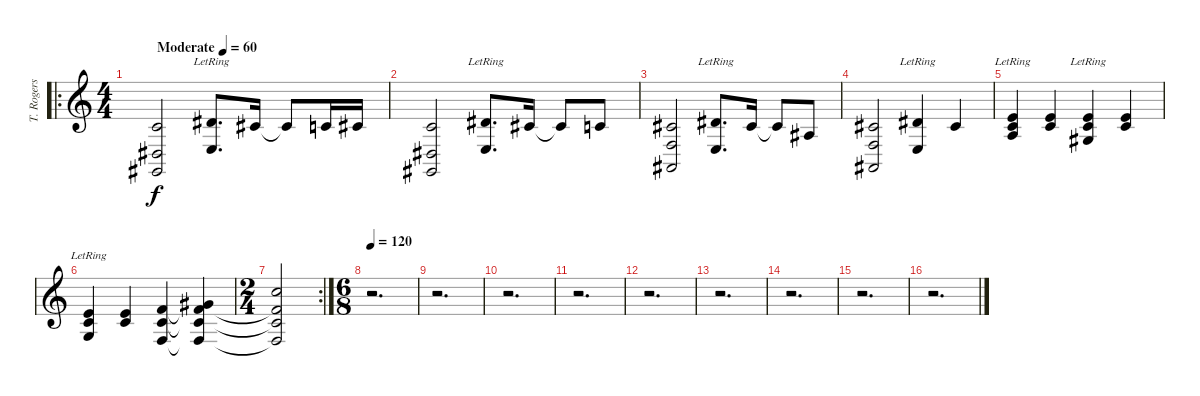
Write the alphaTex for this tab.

\track ("T. Rogers Keys" "T. Rogers ") {instrument acousticgrandpiano}
\staff {score}
\tuning (Db4 Ab3 E3 B2 Gb2 Db2) {hide}
\ro
\ts (4 4)
\tempo (60 "Moderate")
\clef g2
\ks c
(8.3 9.5 7.6).2{dy f instrument acousticgrandpiano} (7.2 10.5{lr}).8{d} 9.3.16 9.3{t}.8 8.3.16 9.3.16 |
(8.3 9.5 7.6).2 (7.2 10.5{lr}).8{d} 9.3.16 9.3{t}.8 8.3.8 |
(5.2 6.4 4.5).2 (7.2 10.5{lr}).8{d} 9.3.16 9.3{t}.8 6.3.8 |
(5.2 6.4 4.5).2 (7.2 10.5{lr}).4 9.3.4 |
(8.2 8.3 10.4{lr}).4 (8.2 8.3).4 (8.2 8.3 9.4{lr}).4 (8.2 8.3).4 |
(8.2 8.3 8.4{lr}).4 (8.2 8.3).4 (9.2 8.3 6.4).4 (7.1 9.2{t} 8.3{t} 6.4{t}).4 |
\rc 2
\ts (2 4)
(11.1 9.2{t} 8.3{t} 6.4{t}).2 |
\ts (6 8)
\tempo 120
r.2{d} |
r.2{d} |
r.2{d} |
r.2{d} |
r.2{d} |
r.2{d} |
r.2{d} |
r.2{d} |
r.2{d}
